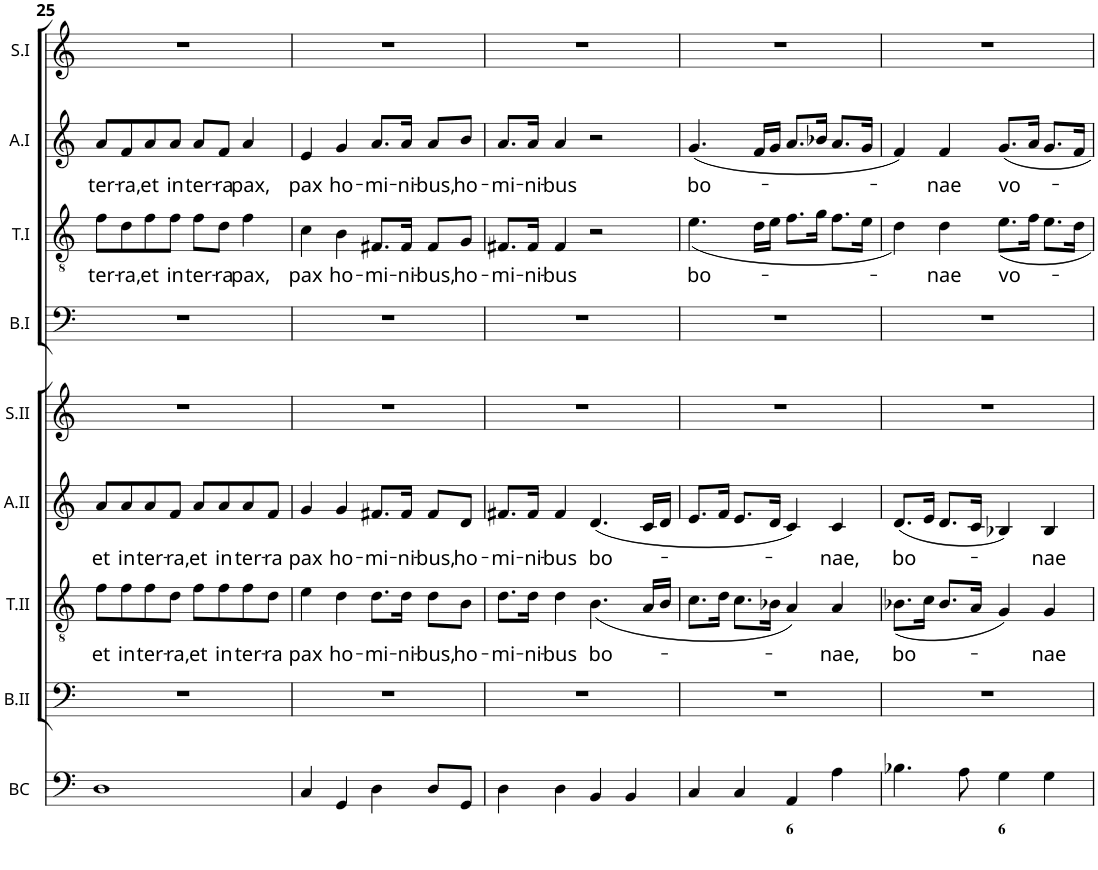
**kern	**kern	**kern	**text	**kern	**text	**kern	**kern	**kern	**text	**kern	**text	**kern
*part9	*part8	*part7	*part7	*part6	*part6	*part5	*part4	*part3	*part3	*part2	*part2	*part1
*staff9	*staff8	*staff7	*staff7	*staff6	*staff6	*staff5	*staff4	*staff3	*staff3	*staff2	*staff2	*staff1
*I"Basse Continue	*I"Basse II	*I"Tenor II	*	*I"Alti II	*	*I"Soprane II	*I"Basse I	*I"Tenor I	*	*I"Alti I	*	*I"Soprane I
*I'BC	*I'B.II	*I'T.II	*	*I'A.II	*	*I'S.II	*I'B.I	*I'T.I	*	*I'A.I	*	*I'S.I
!!LO:PB:g=z
*clefF4	*clefF4	*clefGv2	*	*clefG2	*	*clefG2	*clefF4	*clefGv2	*	*clefG2	*	*clefG2
*	*Trd1c2	*	*	*Trd8c14	*	*	*	*	*	*	*	*
*k[]	*k[]	*k[]	*	*k[]	*	*k[]	*k[]	*k[]	*	*k[]	*	*k[]
*M4/4	*M4/4	*M4/4	*	*M4/4	*	*M4/4	*M4/4	*M4/4	*	*M4/4	*	*M4/4
*met(c)	*met(c)	*met(c)	*	*met(c)	*	*met(c)	*met(c)	*met(c)	*	*met(c)	*	*met(c)
=25	=25	=25	=25	=25	=25	=25	=25	=25	=25	=25	=25	=25
!	!	!	!LO:LY:b	!	!LO:LY:b	!	!	!	!LO:LY:b	!	!LO:LY:b	!
1D	1r	8f\L	et	8a/L	et	1r	1r	8f\L	ter-	8a/L	ter-	1r
!	!	!	!LO:LY:b	!	!LO:LY:b	!	!	!	!LO:LY:b	!	!LO:LY:b	!
.	.	8f\	in	8a/	in	.	.	8d\	-ra,	8f/	-ra,	.
!	!	!	!LO:LY:b	!	!LO:LY:b	!	!	!	!LO:LY:b	!	!LO:LY:b	!
.	.	8f\	ter-	8a/	ter-	.	.	8f\	et	8a/	et	.
!	!	!	!LO:LY:b	!	!LO:LY:b	!	!	!	!LO:LY:b	!	!LO:LY:b	!
.	.	8d\J	-ra,	8f/J	-ra,	.	.	8f\J	in	8a/J	in	.
!	!	!	!LO:LY:b	!	!LO:LY:b	!	!	!	!LO:LY:b	!	!LO:LY:b	!
.	.	8f\L	et	8a/L	et	.	.	8f\L	ter-	8a/L	ter-	.
!	!	!	!LO:LY:b	!	!LO:LY:b	!	!	!	!LO:LY:b	!	!LO:LY:b	!
.	.	8f\	in	8a/	in	.	.	8d\J	-ra	8f/J	-ra	.
!	!	!	!LO:LY:b	!	!LO:LY:b	!	!	!	!LO:LY:b	!	!LO:LY:b	!
.	.	8f\	ter-	8a/	ter-	.	.	4f\	pax,	4a/	pax,	.
!	!	!	!LO:LY:b	!	!LO:LY:b	!	!	!	!	!	!	!
.	.	8d\J	-ra	8f/J	-ra	.	.	.	.	.	.	.
=26	=26	=26	=26	=26	=26	=26	=26	=26	=26	=26	=26	=26
!	!	!	!LO:LY:b	!	!LO:LY:b	!	!	!	!LO:LY:b	!	!LO:LY:b	!
4C/	1r	4e\	pax	4g/	pax	1r	1r	4c\	pax	4e/	pax	1r
!	!	!	!LO:LY:b	!	!LO:LY:b	!	!	!	!LO:LY:b	!	!LO:LY:b	!
4GG/	.	4d\	ho-	4g/	ho-	.	.	4B\	ho-	4g/	ho-	.
!	!	!	!LO:LY:b	!	!LO:LY:b	!	!	!	!LO:LY:b	!	!LO:LY:b	!
4D\	.	8.d\L	-mi-	8.f#X/L	-mi-	.	.	8.F#X/L	-mi-	8.a/L	-mi-	.
!	!	!	!LO:LY:b	!	!LO:LY:b	!	!	!	!LO:LY:b	!	!LO:LY:b	!
.	.	16d\Jk	-ni-	16f#/Jk	-ni-	.	.	16F#/Jk	-ni-	16a/Jk	-ni-	.
!	!	!	!LO:LY:b	!	!LO:LY:b	!	!	!	!LO:LY:b	!	!LO:LY:b	!
8D/L	.	8d\L	-bus,	8f#/L	-bus,	.	.	8F#/L	-bus,	8a/L	-bus,	.
!	!	!	!LO:LY:b	!	!LO:LY:b	!	!	!	!LO:LY:b	!	!LO:LY:b	!
8GG/J	.	8B\J	ho-	8d/J	ho-	.	.	8G/J	ho-	8b/J	ho-	.
=27	=27	=27	=27	=27	=27	=27	=27	=27	=27	=27	=27	=27
!	!	!	!LO:LY:b	!	!LO:LY:b	!	!	!	!LO:LY:b	!	!LO:LY:b	!
4D\	1r	8.d\L	-mi-	8.f#X/L	-mi-	1r	1r	8.F#X/L	-mi-	8.a/L	-mi-	1r
!	!	!	!LO:LY:b	!	!LO:LY:b	!	!	!	!LO:LY:b	!	!LO:LY:b	!
.	.	16d\Jk	-ni-	16f#/Jk	-ni-	.	.	16F#/Jk	-ni-	16a/Jk	-ni-	.
!	!	!	!LO:LY:b	!	!LO:LY:b	!	!	!	!LO:LY:b	!	!LO:LY:b	!
4D\	.	4d\	-bus	4f#/	-bus	.	.	4F#/	-bus	4a/	-bus	.
!	!	!	!LO:LY:b	!	!LO:LY:b	!	!	!	!	!	!	!
4BB/	.	(<4.B\	bo-	(4.d/	bo-	.	.	2r	.	2r	.	.
4BB/	.	.	.	.	.	.	.	.	.	.	.	.
.	.	16A/LL	.	16c/LL	.	.	.	.	.	.	.	.
.	.	16B/JJ	.	16d/JJ	.	.	.	.	.	.	.	.
=28	=28	=28	=28	=28	=28	=28	=28	=28	=28	=28	=28	=28
!	!	!	!	!	!	!	!	!	!LO:LY:b	!	!LO:LY:b	!
4C/	1r	8.c\L	.	8.e/L	.	1r	1r	(<4.e\	bo-	(4.g/	bo-	1r
.	.	16d\Jk	.	16f/Jk	.	.	.	.	.	.	.	.
4C/	.	8.c\L	.	8.e/L	.	.	.	.	.	.	.	.
.	.	.	.	.	.	.	.	16d\LL	.	16f/LL	.	.
.	.	16B-X\Jk	.	16d/Jk	.	.	.	16e\JJ	.	16g/JJ	.	.
!LO:TX:b:B:t=6	!	!	!	!	!	!	!	!	!	!	!	!
4AA/	.	4A/)	.	4c/)	.	.	.	8.f\L	.	8.a/L	.	.
.	.	.	.	.	.	.	.	16g\Jk	.	16b-X/Jk	.	.
!	!	!	!LO:LY:b	!	!LO:LY:b	!	!	!	!	!	!	!
4A\	.	4A/	-nae,	4c/	-nae,	.	.	8.f\L	.	8.a/L	.	.
.	.	.	.	.	.	.	.	16e\Jk	.	16g/Jk	.	.
=29	=29	=29	=29	=29	=29	=29	=29	=29	=29	=29	=29	=29
!	!	!	!LO:LY:b	!	!LO:LY:b	!	!	!	!	!	!	!
4.B-X\	1r	(<8.B-X\L	bo-	(8.d/L	bo-	1r	1r	4d\)	.	4f/)	.	1r
.	.	16c\Jk	.	16e/Jk	.	.	.	.	.	.	.	.
!	!	!	!	!	!	!	!	!	!LO:LY:b	!	!LO:LY:b	!
.	.	8.B-/L	.	8.d/L	.	.	.	4d\	-nae	4f/	-nae	.
8A\	.	.	.	.	.	.	.	.	.	.	.	.
.	.	16A/Jk	.	16c/Jk	.	.	.	.	.	.	.	.
!LO:TX:b:B:t=6	!	!	!	!	!	!	!	!	!	!	!	!
!	!	!	!	!	!	!	!	!	!LO:LY:b	!	!LO:LY:b	!
4G\	.	4G/)	.	4B-X/)	.	.	.	8.e\L	vo-	8.g/L	vo-	.
.	.	.	.	.	.	.	.	16f\Jk	.	16a/Jk	.	.
!	!	!	!LO:LY:b	!	!LO:LY:b	!	!	!	!	!	!	!
4G\	.	4G/	-nae	4B-/	-nae	.	.	8.e\L	.	8.g/L	.	.
.	.	.	.	.	.	.	.	16d\Jk	.	16f/Jk	.	.
=	=	=	=	=	=	=	=	=	=	=	=	=
*-	*-	*-	*-	*-	*-	*-	*-	*-	*-	*-	*-	*-
